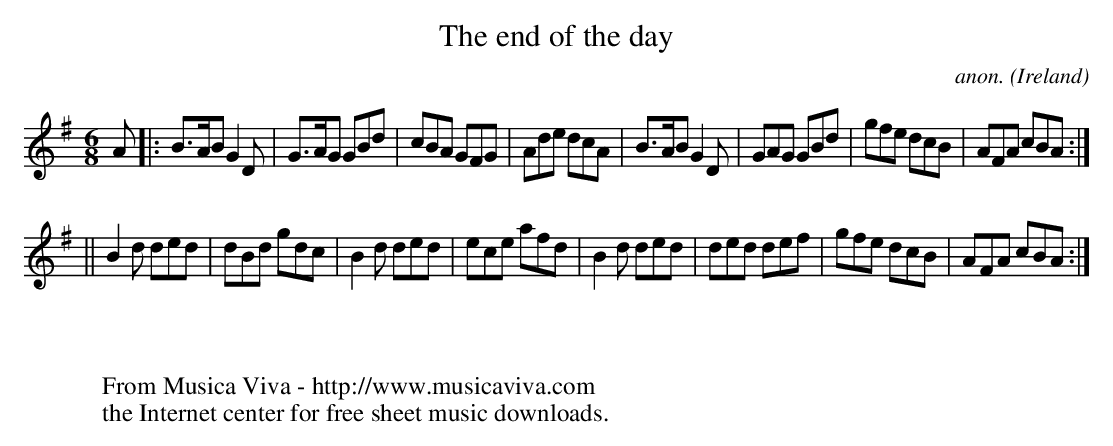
X:1
T:The end of the day
C:anon.
O:Ireland
M:6/8
L:1/8
K:G
A|:B>AB G2D|G>AG GBd|cBA GFG|Ade dcA|B>AB G2D|GAG GBd|gfe dcB|AFA cBA:|
||B2d ded|dBd gdc|B2d ded|ece afd|B2d ded|ded def|gfe dcB|AFA cBA:|
W:
W:
W: From Musica Viva - http://www.musicaviva.com
W: the Internet center for free sheet music downloads.
